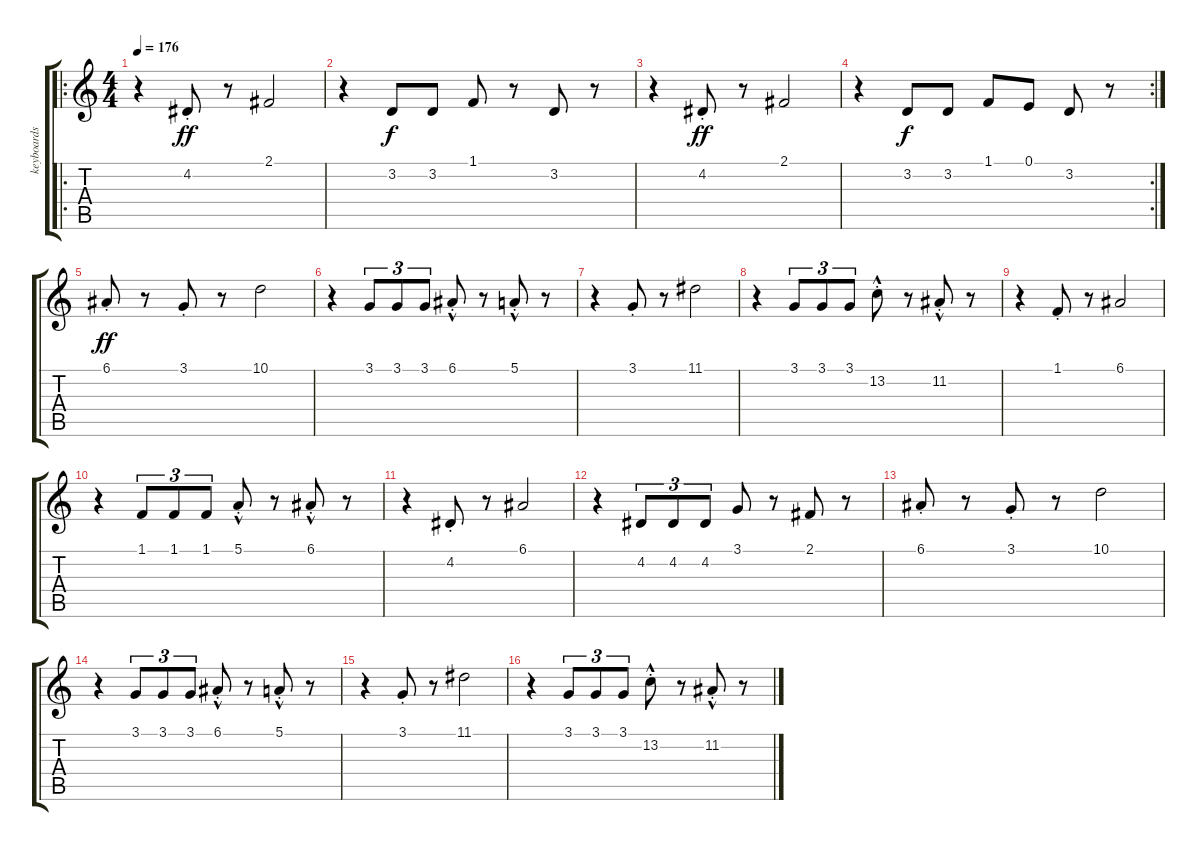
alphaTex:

\track ("keyboards" "keyboards") {instrument stringensemble1}
\staff {score tabs}
\tuning (E4 B3 G3 D3 A2 E2) {hide}
\ro
\ts (4 4)
\tempo 176
\clef g2
\ks c
r.4{dy ff} 4.2{st}.8 r.8 2.1.2 |
r.4 3.2.8{dy f} 3.2.8 1.1.8 r.8 3.2.8 r.8 |
r.4 4.2{st}.8{dy ff} r.8 2.1.2 |
\rc 2
r.4 3.2.8{dy f} 3.2.8 1.1.8 0.1.8 3.2.8 r.8 |
6.1{st}.8{dy ff} r.8 3.1{st}.8 r.8 10.1.2 |
r.4 3.1.8{tu (3 2)} 3.1.8{tu (3 2)} 3.1.8{tu (3 2)} 6.1{hac st}.8 r.8 5.1{hac st}.8 r.8 |
r.4 3.1{st}.8 r.8 11.1.2 |
r.4 3.1.8{tu (3 2)} 3.1.8{tu (3 2)} 3.1.8{tu (3 2)} 13.2{hac st}.8 r.8 11.2{hac st}.8 r.8 |
r.4 1.1{st}.8 r.8 6.1.2 |
r.4 1.1.8{tu (3 2)} 1.1.8{tu (3 2)} 1.1.8{tu (3 2)} 5.1{hac st}.8 r.8 6.1{hac st}.8 r.8 |
r.4 4.2{st}.8 r.8 6.1.2 |
r.4 4.2.8{tu (3 2)} 4.2.8{tu (3 2)} 4.2.8{tu (3 2)} 3.1.8 r.8 2.1.8 r.8 |
6.1{st}.8 r.8 3.1{st}.8 r.8 10.1.2 |
r.4 3.1.8{tu (3 2)} 3.1.8{tu (3 2)} 3.1.8{tu (3 2)} 6.1{hac st}.8 r.8 5.1{hac st}.8 r.8 |
r.4 3.1{st}.8 r.8 11.1.2 |
r.4 3.1.8{tu (3 2)} 3.1.8{tu (3 2)} 3.1.8{tu (3 2)} 13.2{hac st}.8 r.8 11.2{hac st}.8 r.8
